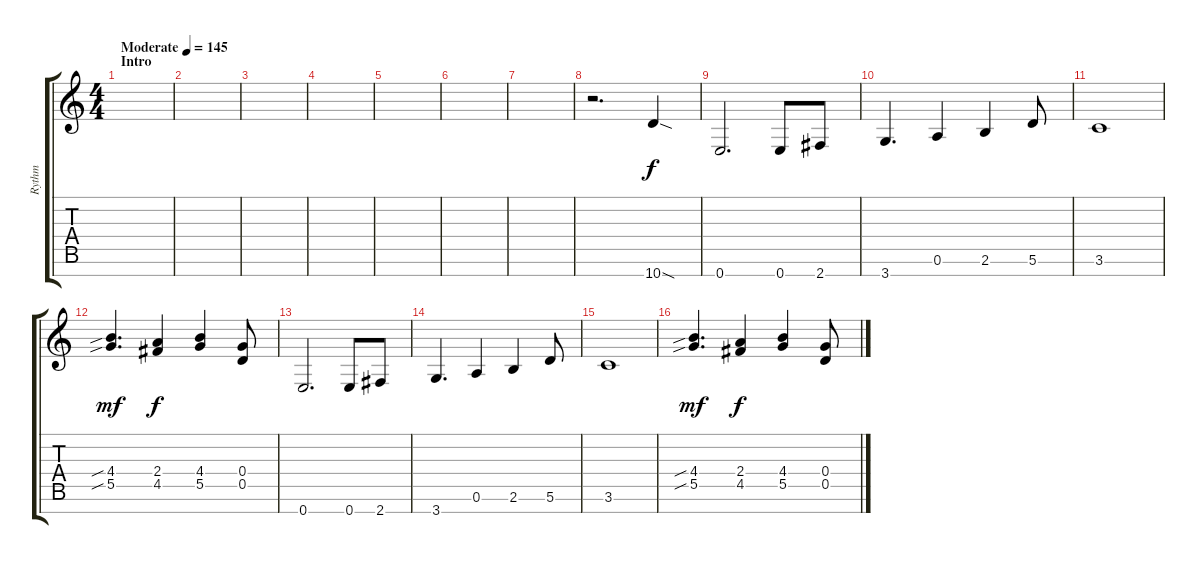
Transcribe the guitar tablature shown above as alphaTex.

\track ("Rythm" "Rythm") {instrument distortionguitar}
\staff {score tabs}
\tuning (A4 E4 C4 G3 D3 A2 E2) {hide}
\ts (4 4)
\section ("" "Intro")
\tempo (145 "Moderate")
\clef g2
\ks c
|
|
|
|
|
|
|
r.2{d} 10.7{sod}.4 |
0.7.2{d} 0.7.8 2.7.8 |
3.7.4{d} 0.6.4 2.6.4 5.6.8 |
3.6.1 |
(4.4{sib} 5.5{sib}).4{d dy mf} (2.4 4.5).4{dy f} (4.4 5.5).4 (0.4 0.5).8 |
0.7.2{d} 0.7.8 2.7.8 |
3.7.4{d} 0.6.4 2.6.4 5.6.8 |
3.6.1 |
(4.4{sib} 5.5{sib}).4{d dy mf} (2.4 4.5).4{dy f} (4.4 5.5).4 (0.4 0.5).8
